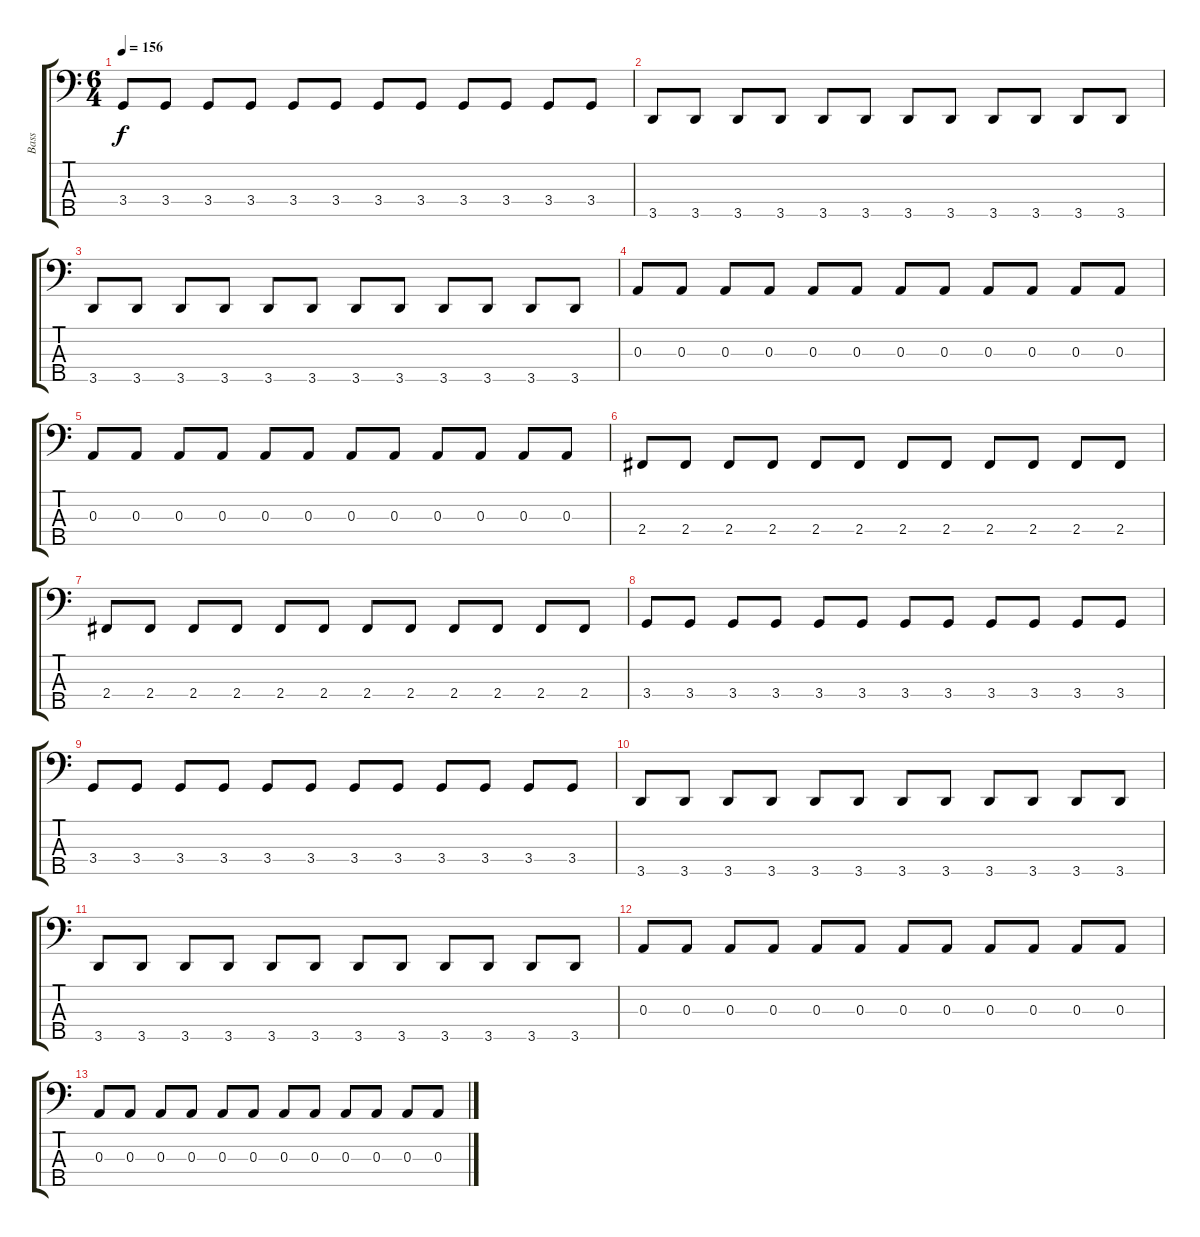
\track ("Bass" "Bass") {instrument electricbassfinger}
\staff {score tabs}
\tuning (G2 D2 A1 E1 B0) {hide}
\ts (6 4)
\tempo 156
\clef f4
\ks c
3.4.8{dy f} 3.4.8 3.4.8 3.4.8 3.4.8 3.4.8 3.4.8 3.4.8 3.4.8 3.4.8 3.4.8 3.4.8 |
3.5.8 3.5.8 3.5.8 3.5.8 3.5.8 3.5.8 3.5.8 3.5.8 3.5.8 3.5.8 3.5.8 3.5.8 |
3.5.8 3.5.8 3.5.8 3.5.8 3.5.8 3.5.8 3.5.8 3.5.8 3.5.8 3.5.8 3.5.8 3.5.8 |
0.3.8 0.3.8 0.3.8 0.3.8 0.3.8 0.3.8 0.3.8 0.3.8 0.3.8 0.3.8 0.3.8 0.3.8 |
0.3.8 0.3.8 0.3.8 0.3.8 0.3.8 0.3.8 0.3.8 0.3.8 0.3.8 0.3.8 0.3.8 0.3.8 |
2.4.8 2.4.8 2.4.8 2.4.8 2.4.8 2.4.8 2.4.8 2.4.8 2.4.8 2.4.8 2.4.8 2.4.8 |
2.4.8 2.4.8 2.4.8 2.4.8 2.4.8 2.4.8 2.4.8 2.4.8 2.4.8 2.4.8 2.4.8 2.4.8 |
3.4.8 3.4.8 3.4.8 3.4.8 3.4.8 3.4.8 3.4.8 3.4.8 3.4.8 3.4.8 3.4.8 3.4.8 |
3.4.8 3.4.8 3.4.8 3.4.8 3.4.8 3.4.8 3.4.8 3.4.8 3.4.8 3.4.8 3.4.8 3.4.8 |
3.5.8 3.5.8 3.5.8 3.5.8 3.5.8 3.5.8 3.5.8 3.5.8 3.5.8 3.5.8 3.5.8 3.5.8 |
3.5.8 3.5.8 3.5.8 3.5.8 3.5.8 3.5.8 3.5.8 3.5.8 3.5.8 3.5.8 3.5.8 3.5.8 |
0.3.8 0.3.8 0.3.8 0.3.8 0.3.8 0.3.8 0.3.8 0.3.8 0.3.8 0.3.8 0.3.8 0.3.8 |
0.3.8 0.3.8 0.3.8 0.3.8 0.3.8 0.3.8 0.3.8 0.3.8 0.3.8 0.3.8 0.3.8 0.3.8
